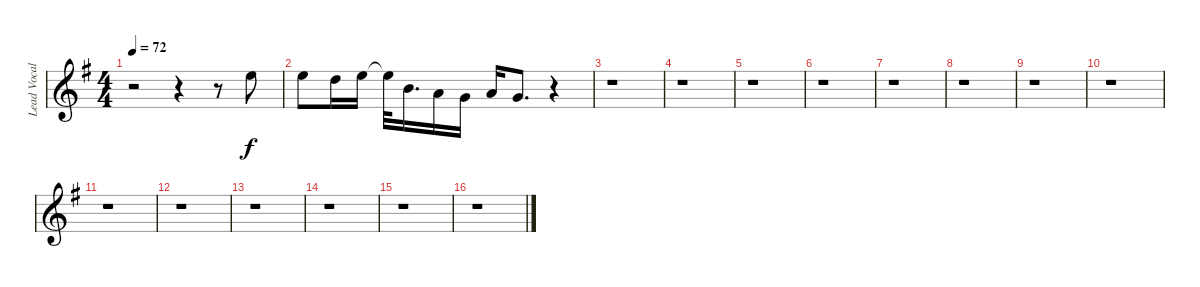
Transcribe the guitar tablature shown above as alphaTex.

\track ("Lead Vocals" "Lead Vocal") {instrument lead1square}
\staff {score}
\tuning (E5 B4 G4 D4 A3 E3) {hide}
\ts (4 4)
\tempo 72
\clef g2
\ks eminor
r.2{dy f} r.4 r.8 0.1.8 |
0.1.8 3.2.16 0.1.16 0.1{t}.32 0.2.16{d} 2.3.16 0.3.16 2.3.16 0.3.8{d} r.4 |
r.1 |
r.1 |
r.1 |
r.1 |
r.1 |
r.1 |
r.1 |
r.1 |
r.1 |
r.1 |
r.1 |
r.1 |
r.1 |
r.1
